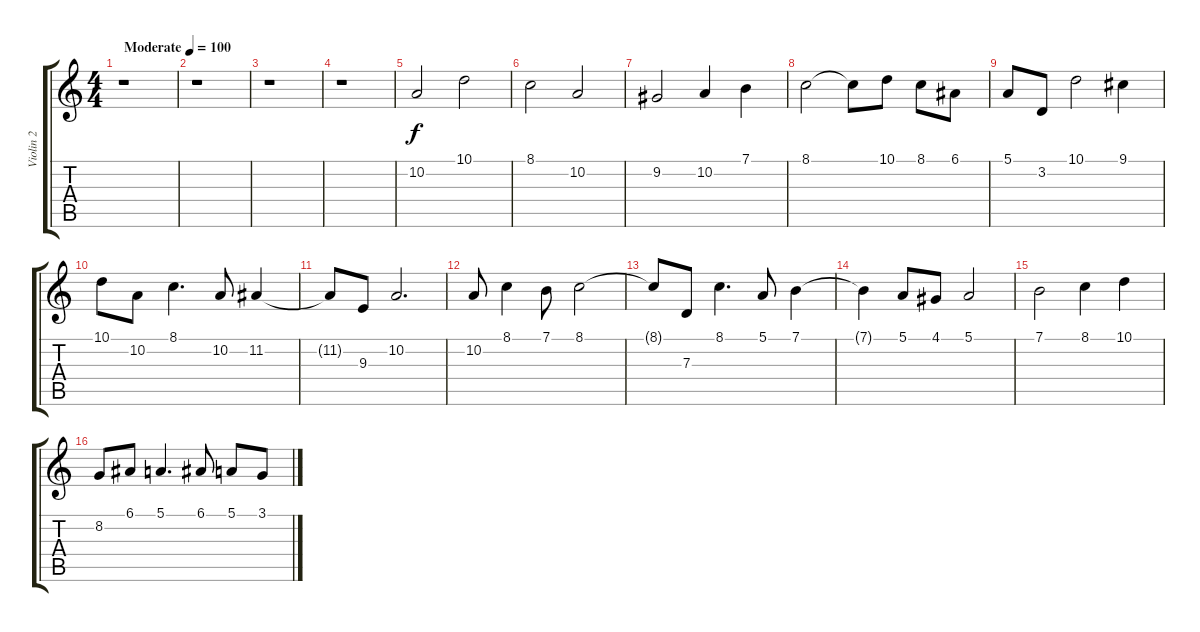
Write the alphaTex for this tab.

\track ("Violin 2" "Violin 2") {instrument violin}
\staff {score tabs}
\tuning (E4 B3 G3 D3 A2 E2) {hide}
\ts (4 4)
\tempo (100 "Moderate")
\clef g2
\ks c
r.1{dy f instrument violin} |
r.1 |
r.1 |
r.1 |
10.2.2 10.1.2 |
8.1.2 10.2.2 |
9.2.2 10.2.4 7.1.4 |
8.1.2 8.1{t}.8 10.1.8 8.1.8 6.1.8 |
5.1.8 3.2.8 10.1.2 9.1.4 |
10.1.8 10.2.8 8.1.4{d} 10.2.8 11.2.4 |
11.2{t}.8 9.3.8 10.2.2{d} |
10.2.8 8.1.4 7.1.8 8.1.2 |
8.1{t}.8 7.3.8 8.1.4{d} 5.1.8 7.1.4 |
7.1{t}.4 5.1.8 4.1.8 5.1.2 |
7.1.2 8.1.4 10.1.4 |
8.2.8 6.1.8 5.1.4{d} 6.1.8 5.1.8 3.1.8
